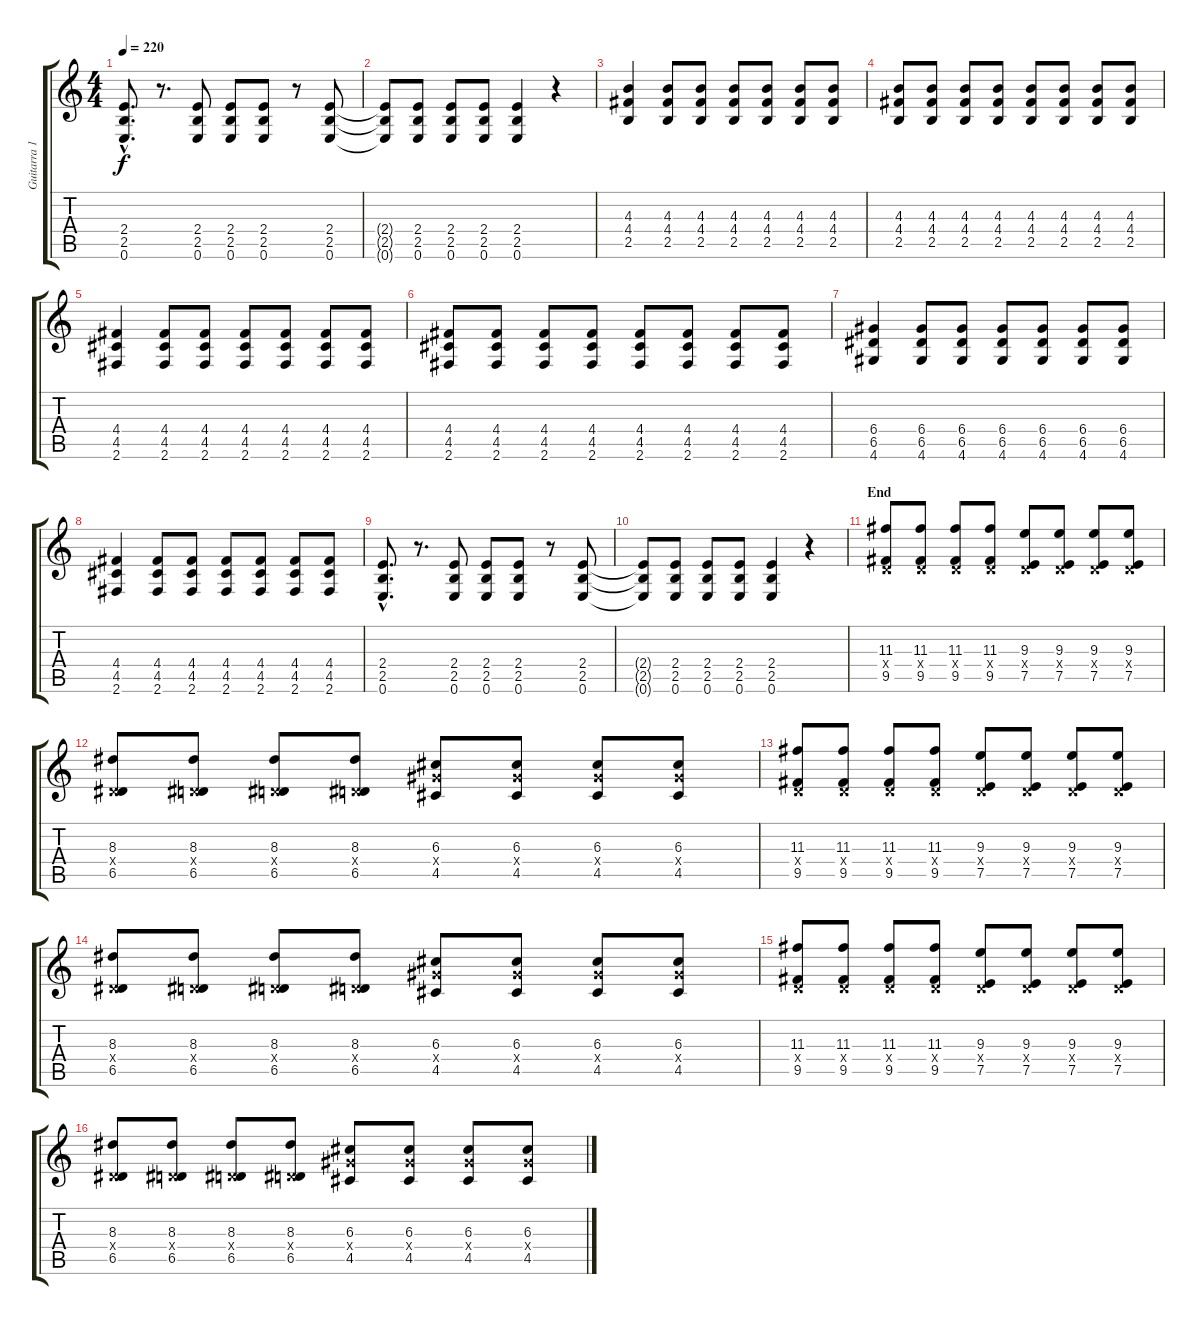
\track ("Guitarra 1 - Mathias" "Guitarra 1") {instrument distortionguitar}
\staff {score tabs}
\tuning (E4 B3 G3 D3 A2 E2) {hide}
\ts (4 4)
\tempo 220
\clef g2
\ks c
(2.4{hac} 2.5{hac} 0.6{hac}).8{d dy f} r.8{d} (2.4 2.5 0.6).8 (2.4 2.5 0.6).8 (2.4 2.5 0.6).8 r.8 (2.4 2.5 0.6).8 |
(2.4{t} 2.5{t} 0.6{t}).8 (2.4 2.5 0.6).8 (2.4 2.5 0.6).8 (2.4 2.5 0.6).8 (2.4 2.5 0.6).4 r.4 |
(4.3 4.4 2.5).4 (4.3 4.4 2.5).8 (4.3 4.4 2.5).8 (4.3 4.4 2.5).8 (4.3 4.4 2.5).8 (4.3 4.4 2.5).8 (4.3 4.4 2.5).8 |
(4.3 4.4 2.5).8 (4.3 4.4 2.5).8 (4.3 4.4 2.5).8 (4.3 4.4 2.5).8 (4.3 4.4 2.5).8 (4.3 4.4 2.5).8 (4.3 4.4 2.5).8 (4.3 4.4 2.5).8 |
(4.4 4.5 2.6).4 (4.4 4.5 2.6).8 (4.4 4.5 2.6).8 (4.4 4.5 2.6).8 (4.4 4.5 2.6).8 (4.4 4.5 2.6).8 (4.4 4.5 2.6).8 |
(4.4 4.5 2.6).8 (4.4 4.5 2.6).8 (4.4 4.5 2.6).8 (4.4 4.5 2.6).8 (4.4 4.5 2.6).8 (4.4 4.5 2.6).8 (4.4 4.5 2.6).8 (4.4 4.5 2.6).8 |
(6.4 6.5 4.6).4 (6.4 6.5 4.6).8 (6.4 6.5 4.6).8 (6.4 6.5 4.6).8 (6.4 6.5 4.6).8 (6.4 6.5 4.6).8 (6.4 6.5 4.6).8 |
(4.4 4.5 2.6).4 (4.4 4.5 2.6).8 (4.4 4.5 2.6).8 (4.4 4.5 2.6).8 (4.4 4.5 2.6).8 (4.4 4.5 2.6).8 (4.4 4.5 2.6).8 |
(2.4{hac} 2.5{hac} 0.6{hac}).8{d} r.8{d} (2.4 2.5 0.6).8 (2.4 2.5 0.6).8 (2.4 2.5 0.6).8 r.8 (2.4 2.5 0.6).8 |
(2.4{t} 2.5{t} 0.6{t}).8 (2.4 2.5 0.6).8 (2.4 2.5 0.6).8 (2.4 2.5 0.6).8 (2.4 2.5 0.6).4 r.4 |
\section ("" "End")
(11.3 0.4{x} 9.5).8{volume 8} (11.3 0.4{x} 9.5).8 (11.3 0.4{x} 9.5).8 (11.3 0.4{x} 9.5).8 (9.3 0.4{x} 7.5).8 (9.3 0.4{x} 7.5).8 (9.3 0.4{x} 7.5).8 (9.3 0.4{x} 7.5).8 |
(8.3 0.4{x} 6.5).8 (8.3 0.4{x} 6.5).8 (8.3 0.4{x} 6.5).8 (8.3 0.4{x} 6.5).8 (6.3 6.4{x} 4.5).8 (6.3 6.4{x} 4.5).8 (6.3 6.4{x} 4.5).8 (6.3 6.4{x} 4.5).8 |
(11.3 0.4{x} 9.5).8 (11.3 0.4{x} 9.5).8 (11.3 0.4{x} 9.5).8 (11.3 0.4{x} 9.5).8 (9.3 0.4{x} 7.5).8 (9.3 0.4{x} 7.5).8 (9.3 0.4{x} 7.5).8 (9.3 0.4{x} 7.5).8 |
(8.3 0.4{x} 6.5).8 (8.3 0.4{x} 6.5).8 (8.3 0.4{x} 6.5).8 (8.3 0.4{x} 6.5).8 (6.3 6.4{x} 4.5).8 (6.3 6.4{x} 4.5).8 (6.3 6.4{x} 4.5).8 (6.3 6.4{x} 4.5).8 |
(11.3 0.4{x} 9.5).8 (11.3 0.4{x} 9.5).8 (11.3 0.4{x} 9.5).8 (11.3 0.4{x} 9.5).8 (9.3 0.4{x} 7.5).8 (9.3 0.4{x} 7.5).8 (9.3 0.4{x} 7.5).8 (9.3 0.4{x} 7.5).8 |
(8.3 0.4{x} 6.5).8 (8.3 0.4{x} 6.5).8 (8.3 0.4{x} 6.5).8 (8.3 0.4{x} 6.5).8 (6.3 6.4{x} 4.5).8 (6.3 6.4{x} 4.5).8 (6.3 6.4{x} 4.5).8 (6.3 6.4{x} 4.5).8
